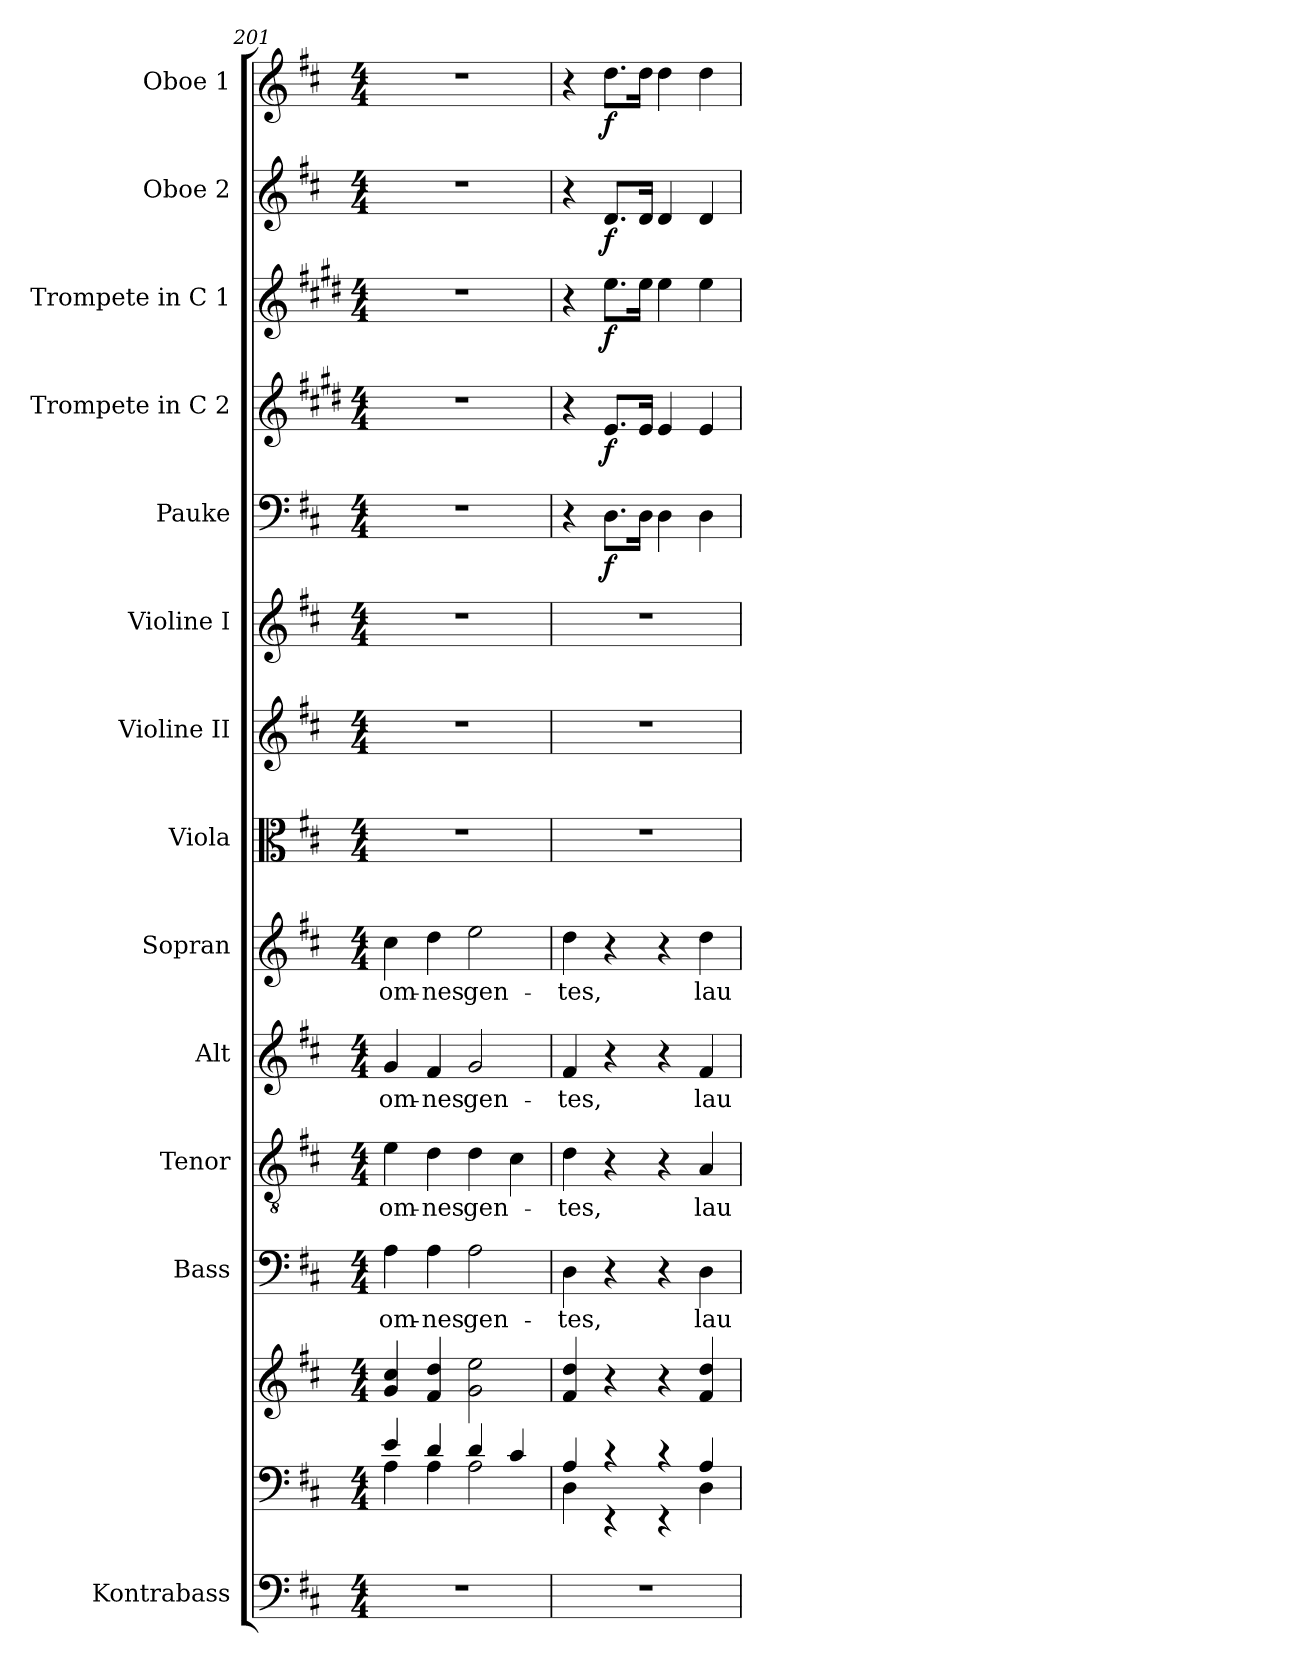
**kern	**kern	**kern	**kern	**text	**kern	**text	**kern	**text	**kern	**text	**kern	**kern	**kern	**kern	**dynam	**kern	**dynam	**kern	**dynam	**kern	**dynam	**kern	**dynam
*part14	*part13	*part13	*part12	*part12	*part11	*part11	*part10	*part10	*part9	*part9	*part8	*part7	*part6	*part5	*part5	*part4	*part4	*part3	*part3	*part2	*part2	*part1	*part1
*staff15	*staff14	*staff13	*staff12	*staff12	*staff11	*staff11	*staff10	*staff10	*staff9	*staff9	*staff8	*staff7	*staff6	*staff5	*staff5	*staff4	*staff4	*staff3	*staff3	*staff2	*staff2	*staff1	*staff1
*I"Kontrabass	*	*	*I"Bass	*	*I"Tenor	*	*I"Alt	*	*I"Sopran	*	*I"Viola	*I"Violine II	*I"Violine I	*I"Pauke	*	*I"Trompete in C 2	*	*I"Trompete in C 1	*	*I"Oboe 2	*	*I"Oboe 1	*
*I'Kb.	*	*	*I'B	*	*I'T	*	*I'A	*	*I'S	*	*I'Vla.	*I'Vl. II	*I'Vl. I	*I'Pk.	*	*	*	*	*	*I'Ob. 2	*	*I'Ob. 1	*
*clefF4	*clefF4	*clefG2	*clefF4	*	*clefGv2	*	*clefG2	*	*clefG2	*	*clefC3	*clefG2	*clefG2	*clefF4	*	*clefG2	*	*clefG2	*	*clefG2	*	*clefG2	*
*ITrd7c12	*	*	*	*	*	*	*	*	*	*	*	*	*	*	*	*ITrd1c2	*	*ITrd1c2	*	*	*	*	*
*k[f#c#]	*k[f#c#]	*k[f#c#]	*k[f#c#]	*	*k[f#c#]	*	*k[f#c#]	*	*k[f#c#]	*	*k[f#c#]	*k[f#c#]	*k[f#c#]	*k[f#c#]	*	*k[f#c#]	*	*k[f#c#]	*	*k[f#c#]	*	*k[f#c#]	*
*D:	*D:	*D:	*D:	*	*D:	*	*D:	*	*D:	*	*D:	*D:	*D:	*D:	*	*D:	*	*D:	*	*D:	*	*D:	*
*M4/4	*M4/4	*M4/4	*M4/4	*	*M4/4	*	*M4/4	*	*M4/4	*	*M4/4	*M4/4	*M4/4	*M4/4	*	*M4/4	*	*M4/4	*	*M4/4	*	*M4/4	*
=201	=201	=201	=201	=201	=201	=201	=201	=201	=201	=201	=201	=201	=201	=201	=201	=201	=201	=201	=201	=201	=201	=201	=201
*	*^	*	*	*	*	*	*	*	*	*	*	*	*	*	*	*	*	*	*	*	*	*	*
!	!	!	!	!	!LO:LY:b	!	!LO:LY:b	!	!LO:LY:b	!	!LO:LY:b	!	!	!	!	!	!	!	!	!	!	!	!	!
1r	4e/	4A\	4g/ 4cc#/	4A\	om-	4e\	om-	4g/	om-	4cc#\	om-	1r	1r	1r	1r	.	1r	.	1r	.	1r	.	1r	.
!	!	!	!	!	!LO:LY:b	!	!LO:LY:b	!	!LO:LY:b	!	!LO:LY:b	!	!	!	!	!	!	!	!	!	!	!	!	!
.	4d/	4A\	4f#/ 4dd/	4A\	-nes	4d\	-nes	4f#/	-nes	4dd\	-nes	.	.	.	.	.	.	.	.	.	.	.	.	.
!	!	!	!	!	!LO:LY:b	!	!LO:LY:b	!	!LO:LY:b	!	!LO:LY:b	!	!	!	!	!	!	!	!	!	!	!	!	!
.	4d/	2A\	2g\ 2ee\	2A\	gen-	4d\	gen-	2g/	gen-	2ee\	gen-	.	.	.	.	.	.	.	.	.	.	.	.	.
.	4c#/	.	.	.	.	4c#\	.	.	.	.	.	.	.	.	.	.	.	.	.	.	.	.	.	.
=202	=202	=202	=202	=202	=202	=202	=202	=202	=202	=202	=202	=202	=202	=202	=202	=202	=202	=202	=202	=202	=202	=202	=202	=202
!	!	!	!	!	!LO:LY:b	!	!LO:LY:b	!	!LO:LY:b	!	!LO:LY:b	!	!	!	!	!	!	!	!	!	!	!	!	!
1r	4A/	4D\	4f#/ 4dd/	4D\	-tes,	4d\	-tes,	4f#/	-tes,	4dd\	-tes,	1r	1r	1r	4r	.	4r	.	4r	.	4r	.	4r	.
!	!	!	!	!	!	!	!	!	!	!	!	!	!	!	!	!LO:DY:b	!	!LO:DY:b	!	!LO:DY:b	!	!LO:DY:b	!	!LO:DY:b
.	4rc	4rEE	4r	4r	.	4r	.	4r	.	4r	.	.	.	.	8.D\L	f	8.d/L	f	8.dd\L	f	8.d/L	f	8.dd\L	f
.	.	.	.	.	.	.	.	.	.	.	.	.	.	.	16D\Jk	.	16d/Jk	.	16dd\Jk	.	16d/Jk	.	16dd\Jk	.
.	4rc	4rEE	4r	4r	.	4r	.	4r	.	4r	.	.	.	.	4D\	.	4d/	.	4dd\	.	4d/	.	4dd\	.
!	!	!	!	!	!LO:LY:b	!	!LO:LY:b	!	!LO:LY:b	!	!LO:LY:b	!	!	!	!	!	!	!	!	!	!	!	!	!
.	4A/	4D\	4f#/ 4dd/	4D\	lau-	4A/	lau-	4f#/	lau-	4dd\	lau-	.	.	.	4D\	.	4d/	.	4dd\	.	4d/	.	4dd\	.
*	*v	*v	*	*	*	*	*	*	*	*	*	*	*	*	*	*	*	*	*	*	*	*	*	*
=	=	=	=	=	=	=	=	=	=	=	=	=	=	=	=	=	=	=	=	=	=	=	=
*-	*-	*-	*-	*-	*-	*-	*-	*-	*-	*-	*-	*-	*-	*-	*-	*-	*-	*-	*-	*-	*-	*-	*-
